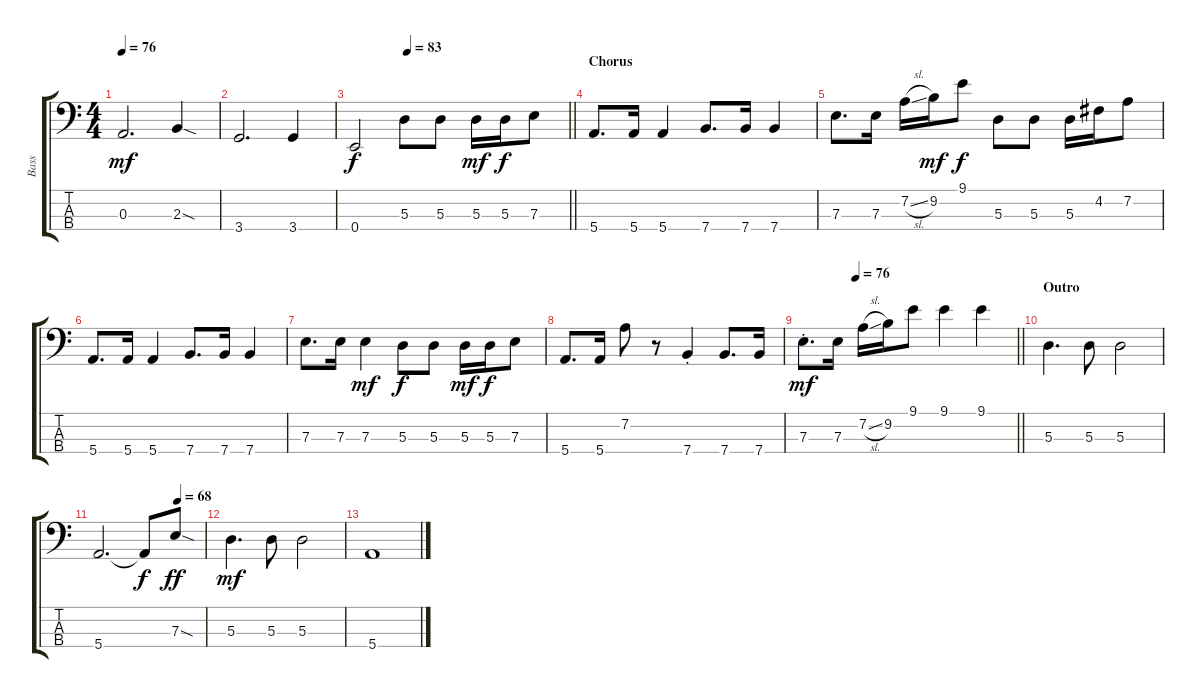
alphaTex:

\track ("Bass" "Bass") {instrument electricbassfinger}
\staff {score tabs}
\tuning (G2 D2 A1 E1) {hide}
\ts (4 4)
\tempo 76
\clef f4
\ks c
0.3.2{d dy mf} 2.3{sod}.4 |
3.4.2{d} 3.4.4 |
\tempo (83 0.25)
\barLineRight lightlight
0.4.2{dy f} 5.3.8 5.3.8 5.3.16{dy mf} 5.3.16{dy f} 7.3.8 |
\section ("" "Chorus")
5.4.8{d} 5.4.16 5.4.4 7.4.8{d} 7.4.16 7.4.4 |
7.3.8{d} 7.3.16 7.2{sl}.16 9.2.16{dy mf} 9.1.8{dy f} 5.3.8 5.3.8 5.3.16 4.2.16 7.2.8 |
5.4.8{d} 5.4.16 5.4.4 7.4.8{d} 7.4.16 7.4.4 |
7.3.8{d} 7.3.16 7.3.4{dy mf} 5.3.8{dy f} 5.3.8 5.3.16{dy mf} 5.3.16{dy f} 7.3.8 |
5.4.8{d} 5.4.16 7.2.8 r.8 7.4{st}.4 7.4.8{d} 7.4.16 |
\tempo (76 0.25)
\barLineRight lightlight
7.3{st}.8{d dy mf} 7.3.16 7.2{sl}.16 9.2.16 9.1.8 9.1.4 9.1.4 |
\section ("" "Outro")
5.3.4{d} 5.3.8 5.3.2 |
\tempo (68 0.75)
5.4.2{d} 5.4{t}.8{dy f} 7.3{sod}.8{dy ff} |
5.3.4{d dy mf} 5.3.8 5.3.2 |
5.4.1
